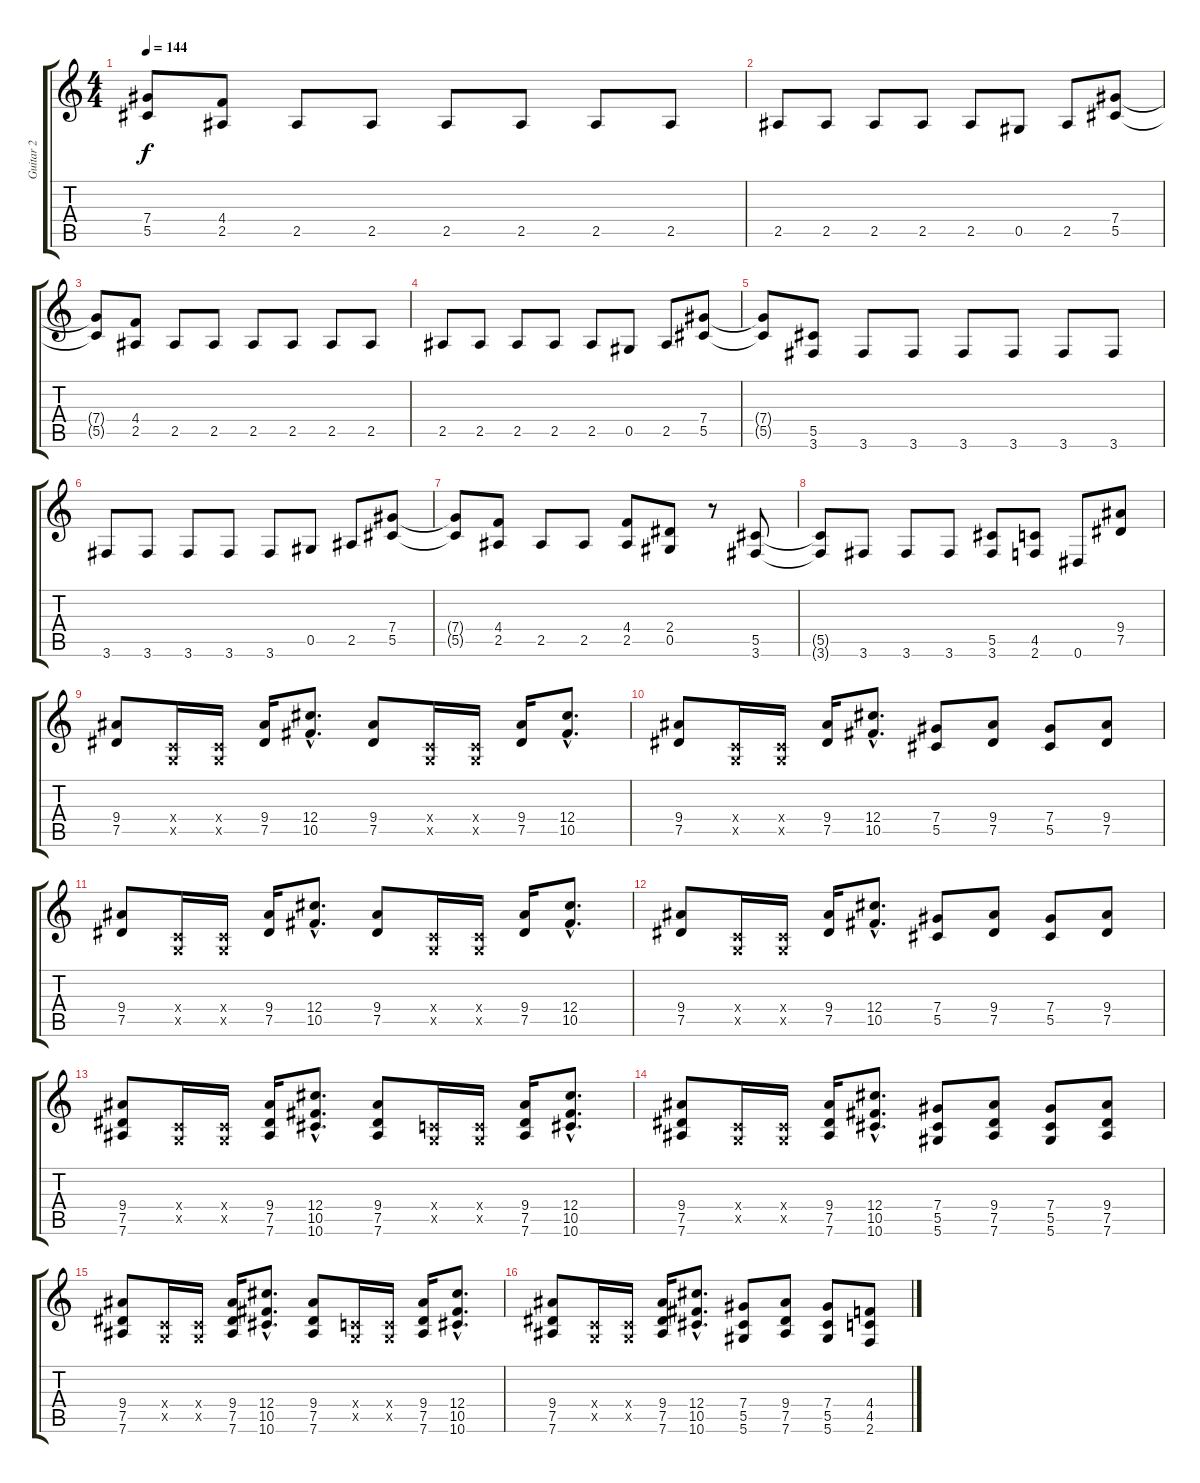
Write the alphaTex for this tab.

\track ("Guitar 2" "Guitar 2") {instrument distortionguitar}
\staff {score tabs}
\tuning (Eb4 Bb3 Gb3 Db3 Ab2 Eb2) {hide}
\ts (4 4)
\tempo 144
\clef g2
\ks c
(7.4{t} 5.5{t}).8{dy f} (4.4 2.5).8 2.5.8 2.5.8 2.5.8 2.5.8 2.5.8 2.5.8 |
2.5.8 2.5.8 2.5.8 2.5.8 2.5.8 0.5.8 2.5.8 (7.4 5.5).8 |
(7.4{t} 5.5{t}).8 (4.4 2.5).8 2.5.8 2.5.8 2.5.8 2.5.8 2.5.8 2.5.8 |
2.5.8 2.5.8 2.5.8 2.5.8 2.5.8 0.5.8 2.5.8 (7.4 5.5).8 |
(7.4{t} 5.5{t}).8 (5.5 3.6).8 3.6.8 3.6.8 3.6.8 3.6.8 3.6.8 3.6.8 |
3.6.8 3.6.8 3.6.8 3.6.8 3.6.8 0.5.8 2.5.8 (7.4 5.5).8 |
(7.4{t} 5.5{t}).8 (4.4 2.5).8 2.5.8 2.5.8 (4.4 2.5).8 (2.4 0.5).8 r.8 (5.5 3.6).8 |
(5.5{t} 3.6{t}).8 3.6.8 3.6.8 3.6.8 (5.5 3.6).8 (4.5 2.6).8 0.6.8 (9.4 7.5).8 |
(9.4 7.5).8 (-1.4{x} -1.5{x}).16 (-1.4{x} -1.5{x}).16 (9.4 7.5).16 (12.4{hac} 10.5{hac}).8{d} (9.4 7.5).8 (-1.4{x} -1.5{x}).16 (-1.4{x} -1.5{x}).16 (9.4 7.5).16 (12.4{hac} 10.5{hac}).8{d} |
(9.4 7.5).8 (-1.4{x} -1.5{x}).16 (-1.4{x} -1.5{x}).16 (9.4 7.5).16 (12.4{hac} 10.5{hac}).8{d} (7.4 5.5).8 (9.4 7.5).8 (7.4 5.5).8 (9.4 7.5).8 |
(9.4 7.5).8 (-1.4{x} -1.5{x}).16 (-1.4{x} -1.5{x}).16 (9.4 7.5).16 (12.4{hac} 10.5{hac}).8{d} (9.4 7.5).8 (-1.4{x} -1.5{x}).16 (-1.4{x} -1.5{x}).16 (9.4 7.5).16 (12.4{hac} 10.5{hac}).8{d} |
(9.4 7.5).8 (-1.4{x} -1.5{x}).16 (-1.4{x} -1.5{x}).16 (9.4 7.5).16 (12.4{hac} 10.5{hac}).8{d} (7.4 5.5).8 (9.4 7.5).8 (7.4 5.5).8 (9.4 7.5).8 |
(9.4 7.5 7.6).8 (-1.4{x} -1.5{x}).16 (-1.4{x} -1.5{x}).16 (9.4 7.5 7.6).16 (12.4{hac} 10.5{hac} 10.6{hac}).8{d} (9.4 7.5 7.6).8 (-1.4{x} -1.5{x}).16 (-1.4{x} -1.5{x}).16 (9.4 7.5 7.6).16 (12.4{hac} 10.5{hac} 10.6{hac}).8{d} |
(9.4 7.5 7.6).8 (-1.4{x} -1.5{x}).16 (-1.4{x} -1.5{x}).16 (9.4 7.5 7.6).16 (12.4{hac} 10.5{hac} 10.6{hac}).8{d} (7.4 5.5 5.6).8 (9.4 7.5 7.6).8 (7.4 5.5 5.6).8 (9.4 7.5 7.6).8 |
(9.4 7.5 7.6).8 (-1.4{x} -1.5{x}).16 (-1.4{x} -1.5{x}).16 (9.4 7.5 7.6).16 (12.4{hac} 10.5{hac} 10.6{hac}).8{d} (9.4 7.5 7.6).8 (-1.4{x} -1.5{x}).16 (-1.4{x} -1.5{x}).16 (9.4 7.5 7.6).16 (12.4{hac} 10.5{hac} 10.6{hac}).8{d} |
(9.4 7.5 7.6).8 (-1.4{x} -1.5{x}).16 (-1.4{x} -1.5{x}).16 (9.4 7.5 7.6).16 (12.4{hac} 10.5{hac} 10.6{hac}).8{d} (7.4 5.5 5.6).8 (9.4 7.5 7.6).8 (7.4 5.5 5.6).8 (4.4 4.5 2.6).8
